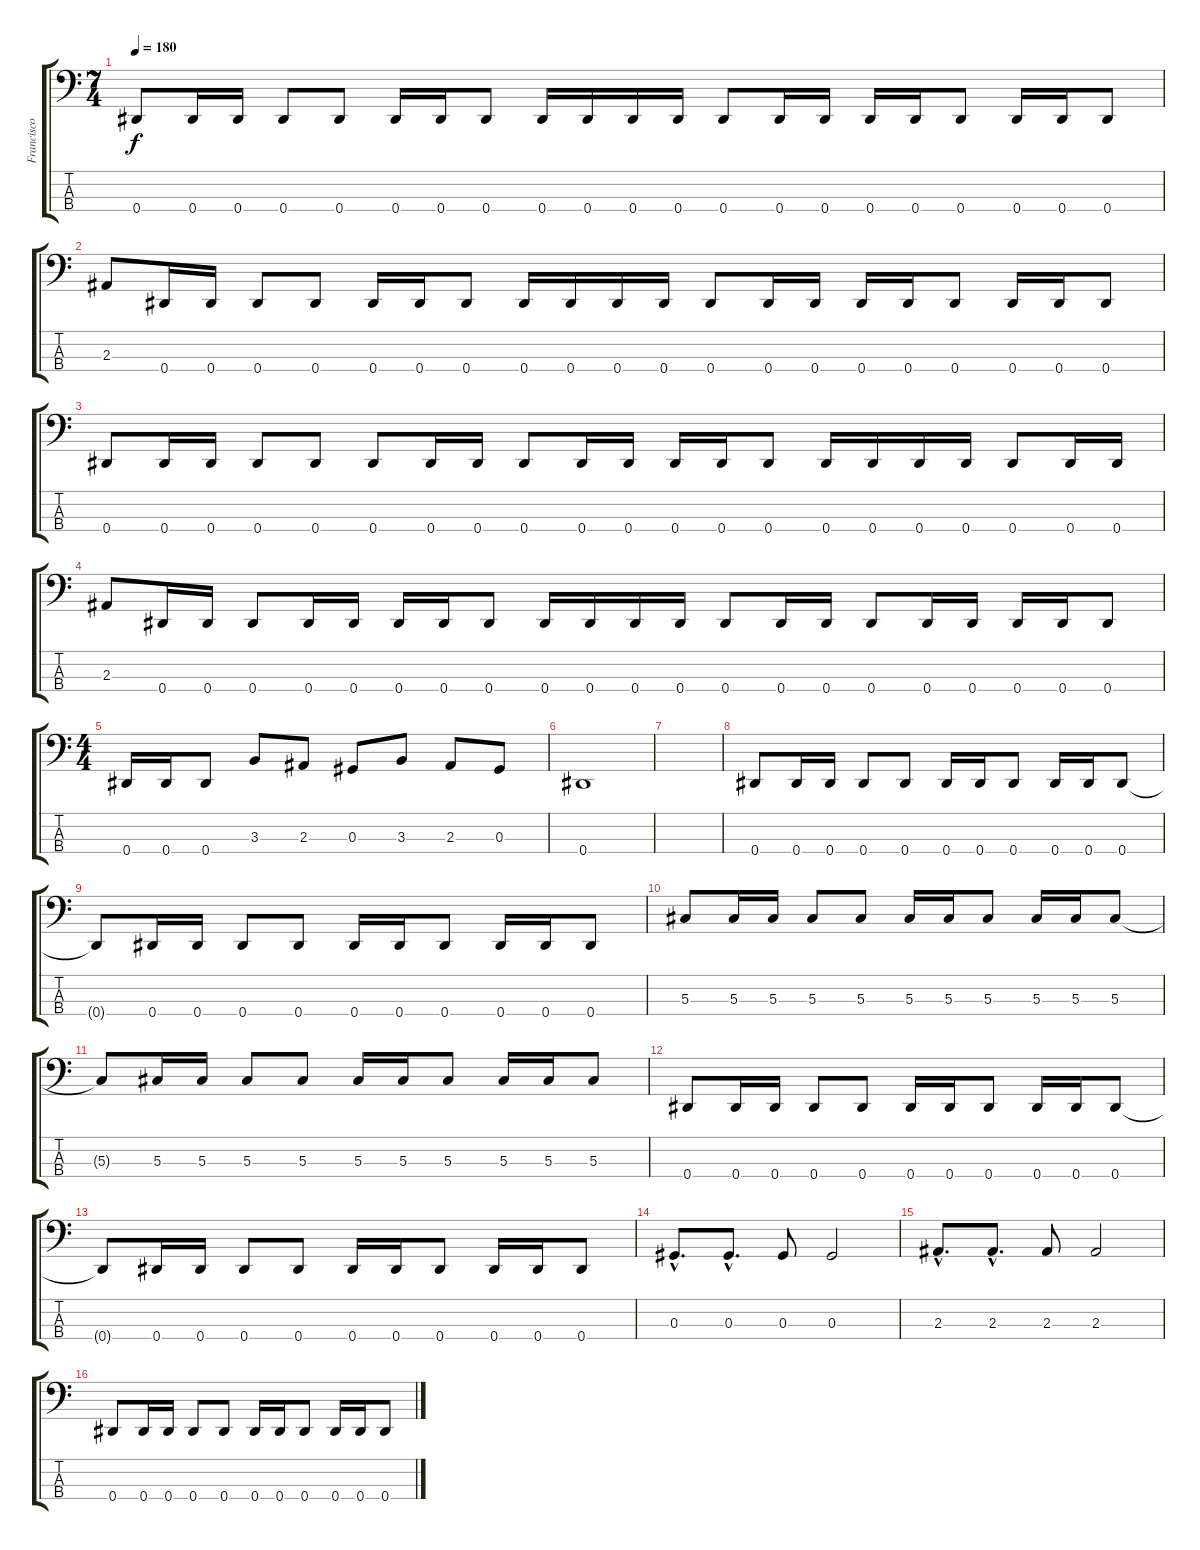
\track ("Francisco Fidalgo" "Francisco ") {instrument electricbasspick}
\staff {score tabs}
\tuning (Gb2 Db2 Ab1 Eb1) {hide}
\ts (7 4)
\tempo 180
\clef f4
\ks c
0.4.8{dy f} 0.4.16 0.4.16 0.4.8 0.4.8 0.4.16 0.4.16 0.4.8 0.4.16 0.4.16 0.4.16 0.4.16 0.4.8 0.4.16 0.4.16 0.4.16 0.4.16 0.4.8 0.4.16 0.4.16 0.4.8 |
2.3.8 0.4.16 0.4.16 0.4.8 0.4.8 0.4.16 0.4.16 0.4.8 0.4.16 0.4.16 0.4.16 0.4.16 0.4.8 0.4.16 0.4.16 0.4.16 0.4.16 0.4.8 0.4.16 0.4.16 0.4.8 |
0.4.8 0.4.16 0.4.16 0.4.8 0.4.8 0.4.8 0.4.16 0.4.16 0.4.8 0.4.16 0.4.16 0.4.16 0.4.16 0.4.8 0.4.16 0.4.16 0.4.16 0.4.16 0.4.8 0.4.16 0.4.16 |
2.3.8 0.4.16 0.4.16 0.4.8 0.4.16 0.4.16 0.4.16 0.4.16 0.4.8 0.4.16 0.4.16 0.4.16 0.4.16 0.4.8 0.4.16 0.4.16 0.4.8 0.4.16 0.4.16 0.4.16 0.4.16 0.4.8 |
\ts (4 4)
0.4.16 0.4.16 0.4.8 3.3.8 2.3.8 0.3.8 3.3.8 2.3.8 0.3.8 |
0.4.1 |
|
0.4.8 0.4.16 0.4.16 0.4.8 0.4.8 0.4.16 0.4.16 0.4.8 0.4.16 0.4.16 0.4.8 |
0.4{t}.8 0.4.16 0.4.16 0.4.8 0.4.8 0.4.16 0.4.16 0.4.8 0.4.16 0.4.16 0.4.8 |
5.3.8 5.3.16 5.3.16 5.3.8 5.3.8 5.3.16 5.3.16 5.3.8 5.3.16 5.3.16 5.3.8 |
5.3{t}.8 5.3.16 5.3.16 5.3.8 5.3.8 5.3.16 5.3.16 5.3.8 5.3.16 5.3.16 5.3.8 |
0.4.8 0.4.16 0.4.16 0.4.8 0.4.8 0.4.16 0.4.16 0.4.8 0.4.16 0.4.16 0.4.8 |
0.4{t}.8 0.4.16 0.4.16 0.4.8 0.4.8 0.4.16 0.4.16 0.4.8 0.4.16 0.4.16 0.4.8 |
0.3{hac}.8{d} 0.3{hac}.8{d} 0.3.8 0.3.2 |
2.3{hac}.8{d} 2.3{hac}.8{d} 2.3.8 2.3.2 |
0.4.8 0.4.16 0.4.16 0.4.8 0.4.8 0.4.16 0.4.16 0.4.8 0.4.16 0.4.16 0.4.8
